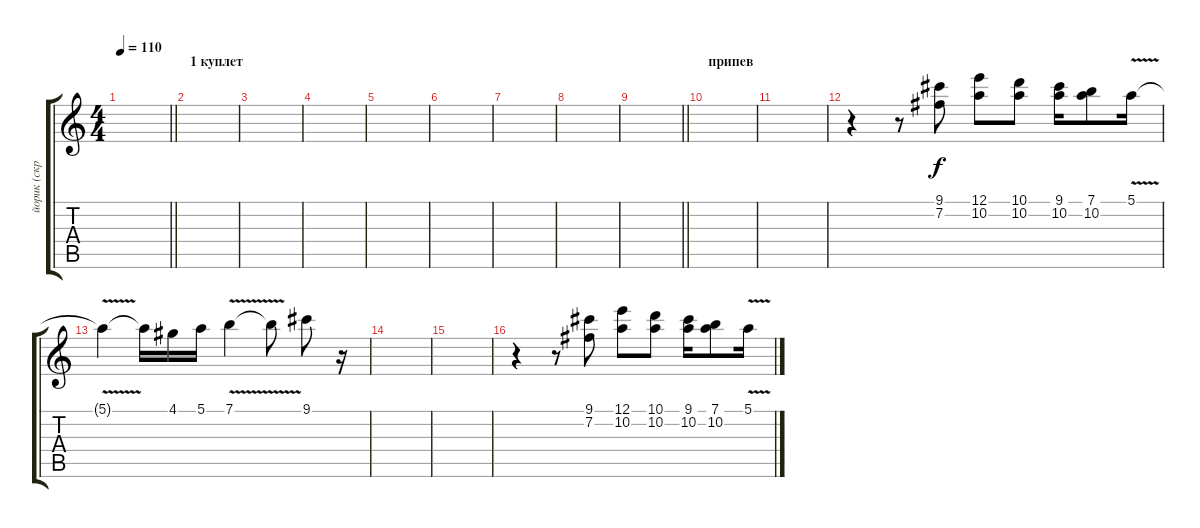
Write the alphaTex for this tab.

\track ("йорик (скрипка)" "йорик (скр") {instrument overdrivenguitar}
\staff {score tabs}
\tuning (E4 B3 G3 D3 A2 E2) {hide}
\ts (4 4)
\tempo 110
\clef g2
\barLineRight lightlight
\ks c
|
\section ("" "1 куплет")
|
|
|
|
|
|
|
\barLineRight lightlight
|
\section ("" "припев")
|
|
r.4 r.8 (9.1 7.2).8 (12.1 10.2).8 (10.1 10.2).8 (9.1 10.2).16 (7.1 10.2).8 5.1{v}.16 |
5.1{t}.4 5.1{t}.16 4.1.16 5.1.16 7.1{v}.4 7.1{t}.8 9.1.8 r.16 |
|
|
r.4 r.8 (9.1 7.2).8 (12.1 10.2).8 (10.1 10.2).8 (9.1 10.2).16 (7.1 10.2).8 5.1{v}.16
